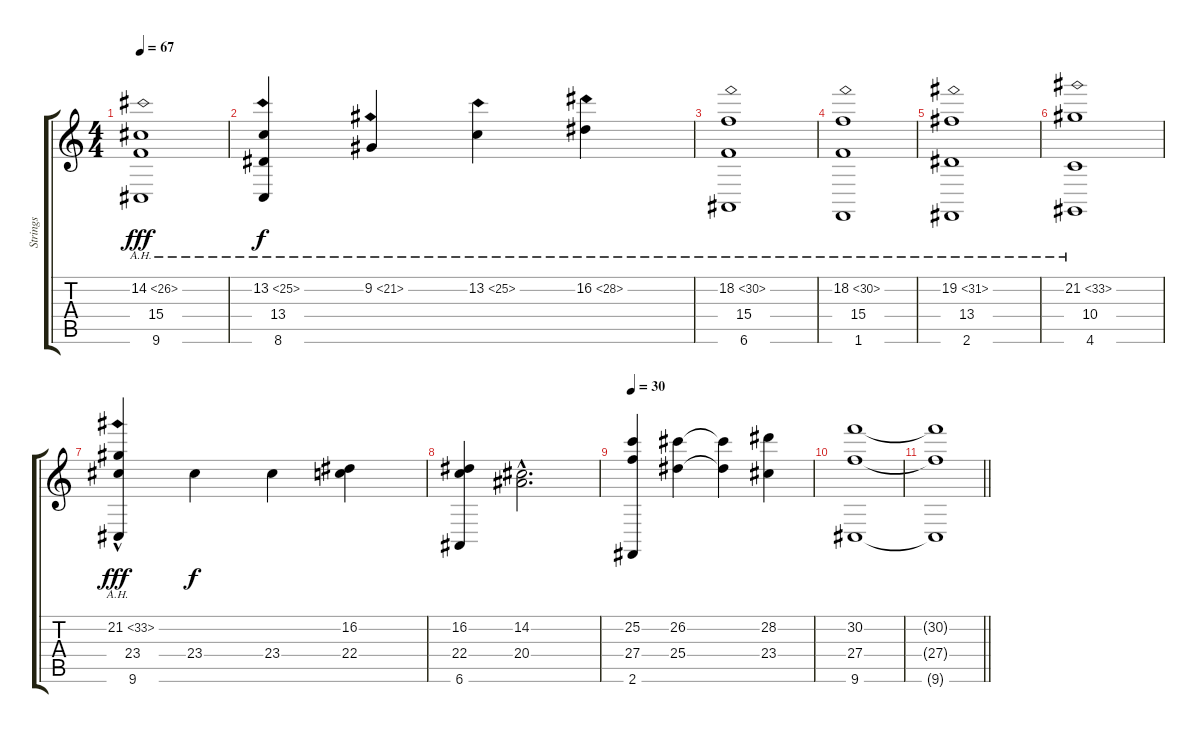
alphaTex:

\track ("Strings" "Strings") {instrument stringensemble1}
\staff {score tabs}
\tuning (E4 B3 G3 D3 A2 E2) {hide}
\ts (4 4)
\tempo 67
\clef g2
\ks c
(14.2{ah 12} 15.4 9.6).1{dy fff} |
(13.2{ah 12} 13.4 8.6).4{dy f} 9.2{ah 12}.4 13.2{ah 12}.4 16.2{ah 12}.4 |
(18.2{ah 12} 15.4 6.6).1 |
(18.2{ah 12} 15.4 1.6).1 |
(19.2{ah 12} 13.4 2.6).1 |
(21.2{ah 12} 10.4 4.6).1 |
(21.2{ah 12 hac} 23.4 9.6).4{dy fff} 23.4.4{dy f} 23.4.4 (16.2 22.4).4 |
(16.2 22.4 6.6).4 (14.2{hac} 20.4{hac}).2{d} |
\tempo 30
(25.2 27.4 2.6).4 (26.2 25.4).4 (26.2{t} 25.4{t}).4 (28.2 23.4).4 |
(30.2 27.4 9.6).1{volume 0} |
\barLineRight lightlight
(30.2{t} 27.4{t} 9.6{t}).1
